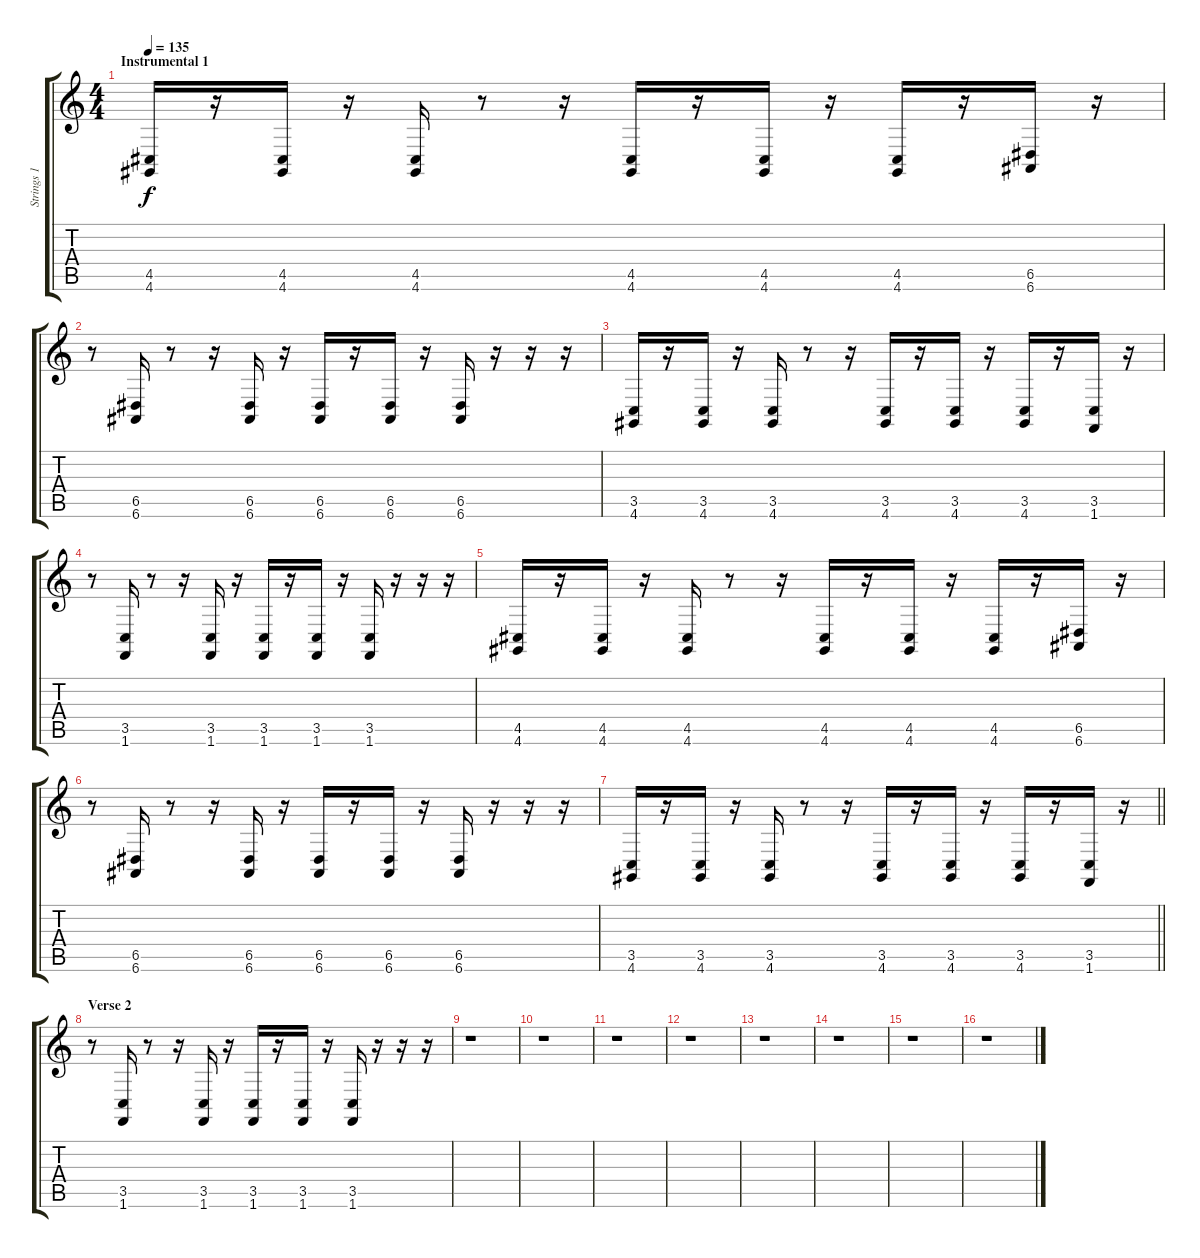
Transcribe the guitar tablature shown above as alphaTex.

\track ("Strings 1" "Strings 1") {instrument stringensemble1}
\staff {score tabs}
\tuning (E4 B3 G3 D3 A2 E2) {hide}
\ts (4 4)
\section ("" "Instrumental 1")
\tempo 135
\clef g2
\ks c
(4.5 4.6).16{dy f} r.16 (4.5 4.6).16 r.16 (4.5 4.6).16 r.8 r.16 (4.5 4.6).16 r.16 (4.5 4.6).16 r.16 (4.5 4.6).16 r.16 (6.5 6.6).16 r.16 |
r.8 (6.5 6.6).16 r.8 r.16 (6.5 6.6).16 r.16 (6.5 6.6).16 r.16 (6.5 6.6).16 r.16 (6.5 6.6).16 r.16 r.16 r.16 |
(3.5 4.6).16 r.16 (3.5 4.6).16 r.16 (3.5 4.6).16 r.8 r.16 (3.5 4.6).16 r.16 (3.5 4.6).16 r.16 (3.5 4.6).16 r.16 (3.5 1.6).16 r.16 |
r.8 (3.5 1.6).16 r.8 r.16 (3.5 1.6).16 r.16 (3.5 1.6).16 r.16 (3.5 1.6).16 r.16 (3.5 1.6).16 r.16 r.16 r.16 |
(4.5 4.6).16 r.16 (4.5 4.6).16 r.16 (4.5 4.6).16 r.8 r.16 (4.5 4.6).16 r.16 (4.5 4.6).16 r.16 (4.5 4.6).16 r.16 (6.5 6.6).16 r.16 |
r.8 (6.5 6.6).16 r.8 r.16 (6.5 6.6).16 r.16 (6.5 6.6).16 r.16 (6.5 6.6).16 r.16 (6.5 6.6).16 r.16 r.16 r.16 |
\barLineRight lightlight
(3.5 4.6).16 r.16 (3.5 4.6).16 r.16 (3.5 4.6).16 r.8 r.16 (3.5 4.6).16 r.16 (3.5 4.6).16 r.16 (3.5 4.6).16 r.16 (3.5 1.6).16 r.16 |
\section ("" "Verse 2")
r.8 (3.5 1.6).16 r.8 r.16 (3.5 1.6).16 r.16 (3.5 1.6).16 r.16 (3.5 1.6).16 r.16 (3.5 1.6).16 r.16 r.16 r.16 |
r.1 |
r.1 |
r.1 |
r.1 |
r.1 |
r.1 |
r.1 |
r.1
